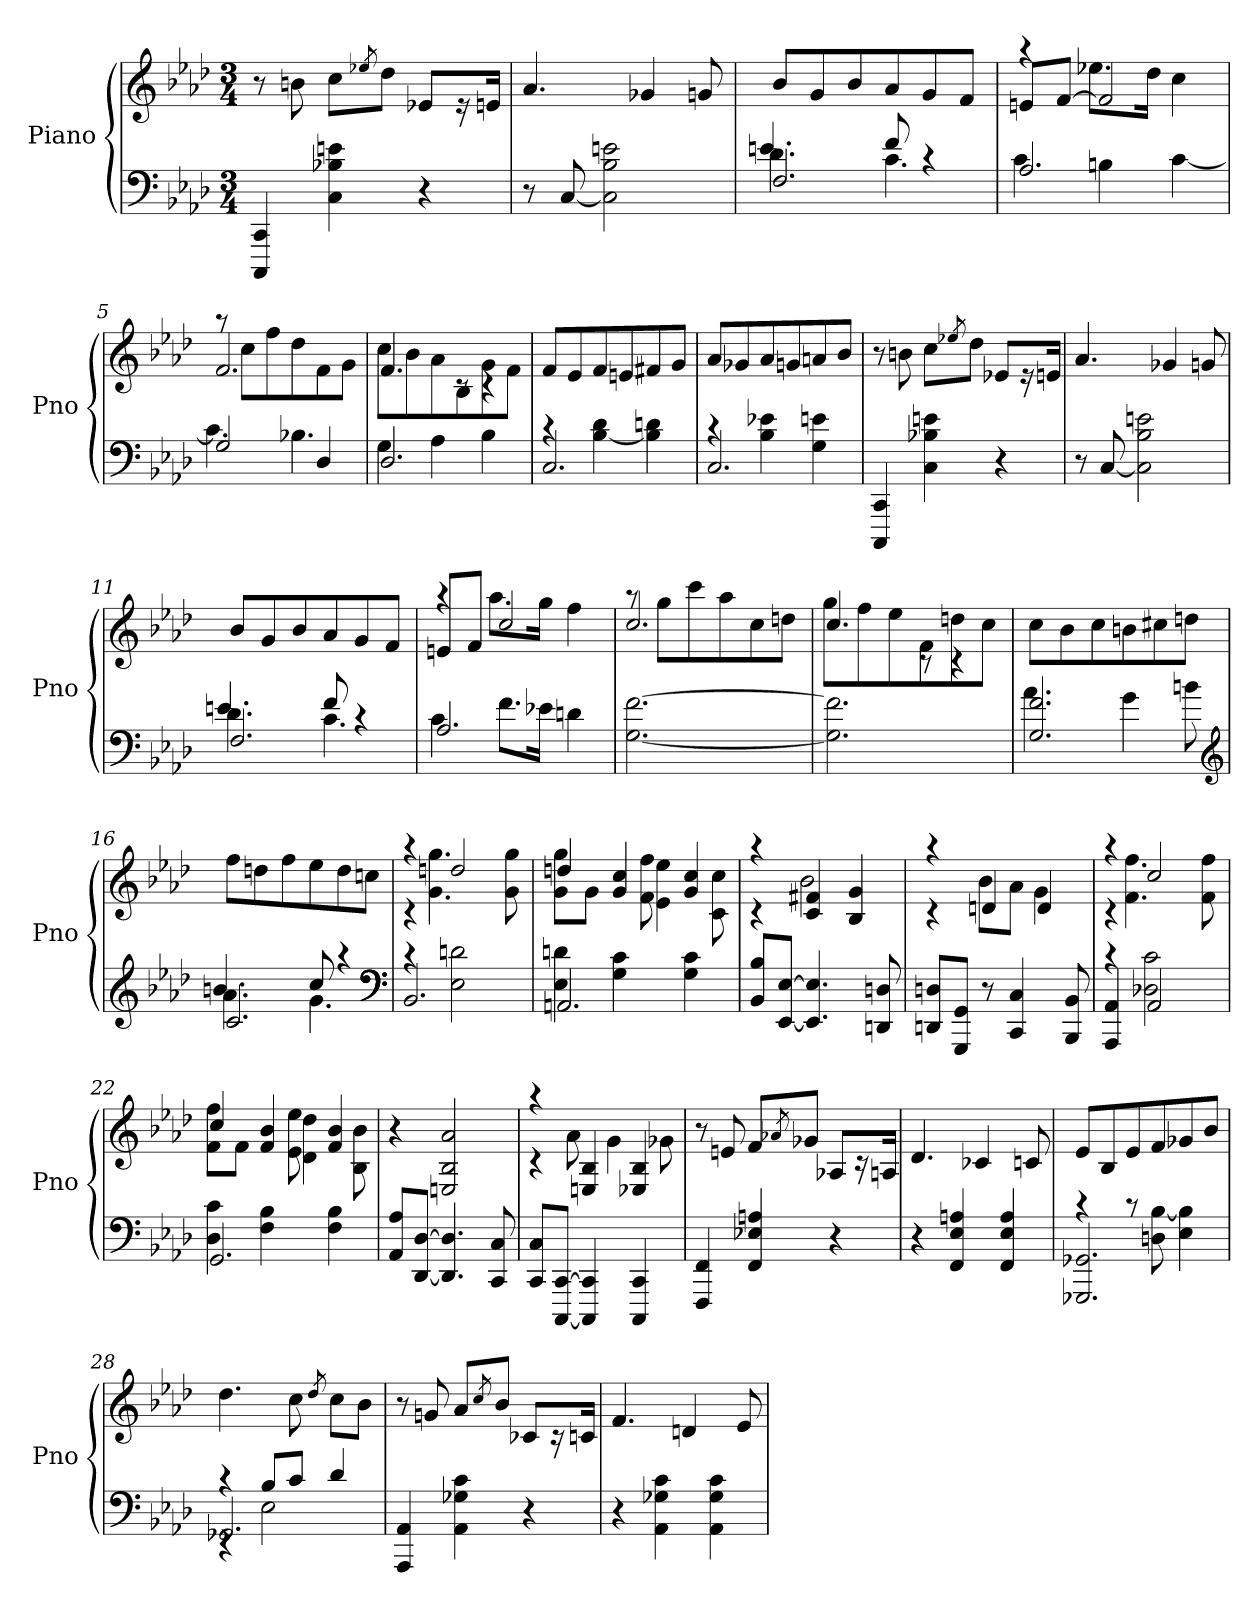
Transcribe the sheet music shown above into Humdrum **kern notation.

**kern	**kern
*part1	*part1
*staff2	*staff1
*I"Piano	*
*I'Pno	*
*clefF4	*clefG2
*k[b-e-a-d-]	*k[b-e-a-d-]
*f:	*f:
*M3/4	*M3/4
=1	=1
4CCC 4CC	8r
.	8bn
4C 4B-X 4en	8ccL
.	8qee-X
.	8dd-J
4r	8e-XL
.	16r
.	16enJk
=2	=2
8r	4.a-
[8C	.
2C] 2B- 2en	.
.	4g-X
.	8gn
=3	=3
*^	*
*	*^	*
2.F	4.d-	4.en	8b-L
.	.	.	8g
.	.	.	8b-
.	4.c	8f	8a-
.	.	4rc	8g
.	.	.	8fJ
*	*v	*v	*
=4	=4	=4
*	*	*^
2.A-	4c	8enL	4raa
.	.	[8fJ	.
.	4Bn	2f]	8.ee-XL
.	.	.	16dd-Jk
.	[4c	.	4cc
=5	=5	=5	=5
2G	4.c]	2.f	8raa
.	.	.	8ccL
.	.	.	8ff
.	4.B-X	.	8dd-
4D-	.	.	8f
.	.	.	8gJ
=6	=6	=6	=6
2.D-	4G	4.f	8ccL
.	.	.	8b-
.	4A-	.	8a-
.	.	8rc	8B-
.	4B-	4rc	8g
.	.	.	8fJ
*	*	*v	*v
=7	=7	=7
2.C	4rc	8fL
.	.	8e-
.	[4B- 4d-	8f
.	.	8en
.	4B-] 4dn	8f#X
.	.	8gJ
=8	=8	=8
2.C	4rc	8a-L
.	.	8g-X
.	4B- 4e-X	8a-
.	.	8gn
.	4G 4en	8an
.	.	8b-J
*v	*v	*
=9	=9
4CCC 4CC	8r
.	8bn
4C 4B-X 4en	8ccL
.	8qee-X
.	8dd-J
4r	8e-XL
.	16r
.	16enJk
=10	=10
8r	4.a-
[8C	.
2C] 2B- 2en	.
.	4g-X
.	8gn
=11	=11
*^	*
*	*^	*
2.F	4.d-	4.en	8b-L
.	.	.	8g
.	.	.	8b-
.	4.c	8f	8a-
.	.	4rc	8g
.	.	.	8fJ
*	*v	*v	*
=12	=12	=12
*	*	*^
2.A-	4c	8enL	4raa
.	.	8fJ	.
.	8.fL	2cc	8.aa-L
.	16e-XJk	.	16ggJk
.	4dn	.	4ff
*v	*v	*	*
=13	=13	=13
[2.G [2.f	2.cc	8raa
.	.	8ggL
.	.	8ccc
.	.	8aa-
.	.	8cc
.	.	8ddnJ
=14	=14	=14
2.G] 2.f]	4.cc	8ggL
.	.	8ff
.	.	8ee-
.	8rc	8f
.	4rc	8ddn
.	.	8ccJ
*	*v	*v
=15	=15
*^	*
2.G 2.f	4.a-	8ccL
.	.	8b-
.	.	8cc
.	4g	8bn
.	.	8cc#X
.	8bn	8ddnJ
*v	*v	*
*clefG2	*
=16	=16
*^	*
*	*^	*
2.c	4.a-	4.bn	8ffL
.	.	.	8ddn
.	.	.	8ff
.	4.g	8cc	8ee-
.	.	4raa	8dd
.	.	.	8ccnJ
*v	*v	*v	*
*clefF4	*
=17	=17
*^	*^
2.BB-	4rc	4rc	4raa
.	2E- 2dn	2ddn	4.g 4.gg
.	.	.	8g 8gg
=18	=18	=18	=18
2.AAn	4E- 4dn	4ddn	8g 8ggL
.	.	.	8gJ
.	4G 4c	4g 4cc	8f 8ff
.	.	.	4e- 4ee-
.	4G 4c	4g 4cc	.
.	.	.	8c 8cc
*v	*v	*	*
=19	=19	=19
8BB- 8B-L	4rc	4raa
[8EE- [8E-J	.	.
4.EE-] 4.E-]	4c 4f#X	2b-
.	4B- 4g	.
8DDn 8Dn	.	.
=20	=20	=20
8DDn 8DnL	4rc	4raa
8GGG 8GGJ	.	.
8r	4dn	8b-L
4CC 4C	.	8a-J
.	4d	4g
8BBB- 8BB-	.	.
=21	=21	=21
*^	*	*
4AAA- 4AA-	4rc	4rc	4raa
2AA-	2D-X 2c	2cc	4.f 4.ff
.	.	.	8f 8ff
=22	=22	=22	=22
2.GG	4D- 4c	4cc	8f 8ffL
.	.	.	8fJ
.	4F 4B-	4f 4b-	8e- 8ee-
.	.	.	4d- 4dd-
.	4F 4B-	4f 4b-	.
.	.	.	8B- 8b-
*v	*v	*	*
*	*v	*v
=23	=23
8AA- 8A-L	4r
[8DD- [8D-J	.
4.DD-] 4.D-]	2En 2B- 2a-
8CC 8C	.
=24	=24
*	*^
8CC 8CL	4rc	4raa
[8CCC [8CCJ	.	.
4CCC] 4CC]	4En 4B-	8a-
.	.	4g
4CCC 4CC	4E-X 4B-	.
.	.	8g-X
*	*v	*v
=25	=25
4FFF 4FF	8r
.	8en
4FF 4E-X 4An	8fL
.	8qa-X
.	8g-XJ
4r	8A-XL
.	16r
.	16AnJk
=26	=26
4r	4.d-
4FF 4E- 4An	.
.	4c-X
4FF 4E- 4A	.
.	8cn
=27	=27
*^	*
2.GGG-X 2.GG-X	4rc	8e-L
.	.	8B-
.	8rc	8e-
.	8Dn [8B-	8f
.	4E- 4B-]	8g-X
.	.	8b-J
=28	=28	=28
*	*^	*
2.GG-X	4rEE	4rc	4.dd-
.	2E-	8B-L	.
.	.	8cJ	8cc
.	.	.	8qdd-
.	.	4d-	8ccL
.	.	.	8b-J
*v	*v	*v	*
=29	=29
4AAA- 4AA-	8r
.	8gn
4AA- 4G-X 4c	8a-L
.	8qcc
.	8b-J
4r	8c-XL
.	16r
.	16cnJk
=30	=30
4r	4.f
4AA- 4G-X 4c	.
.	4dn
4AA- 4G- 4c	.
.	8e-
=	=
*-	*-
